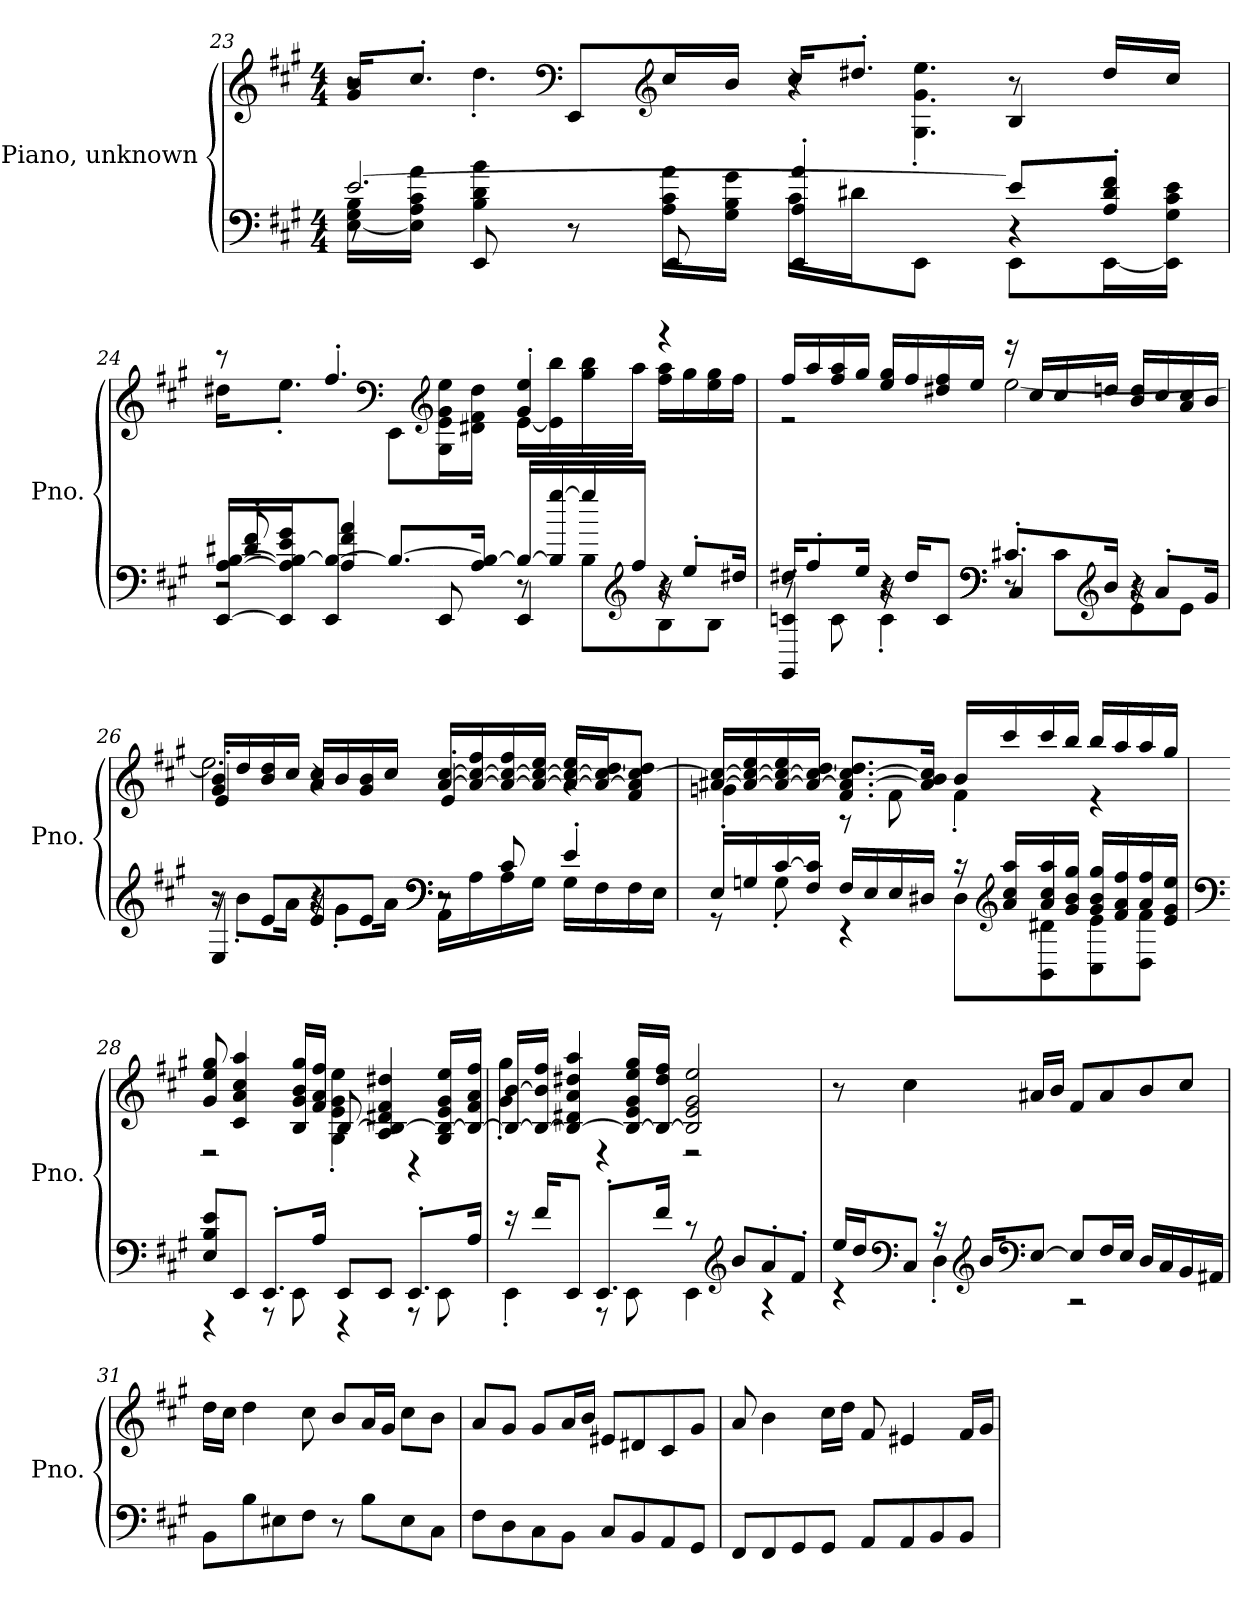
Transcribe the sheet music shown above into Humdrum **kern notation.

**kern	**kern
*part1	*part1
*staff2	*staff1
*I"Piano, unknown	*
*I'Pno.	*
!!LO:LB:g=z
*clefF4	*clefG2
*k[f#c#g#]	*k[f#c#g#]
*M4/4	*M4/4
=23	=23
*^	*^
*	*^	*	*^
[2.e/	[16E\ 16G#\ 16B\LL	8r	16g#/ 16b/KL	8r	2r
.	16E\] 16A\ 16c#\ 16a\JJ	.	8.cc#'/J	.	.
.	4B\ 4d\ 4b\	8EE/	.	4.dd'\	.
*	*	*	*clefF4	*	*
.	.	8r	8EE/L	.	.
*	*	*	*clefG2	*	*
.	16A\ 16c#\ 16a\LL	8EE/	16cc#/L	.	.
.	16G#\ 16B\ 16g#\JJ	.	16b/JJ	.	.
.	16c#\LL	4EE/' 4A/' 4a/'	16cc#/KL	8r	4r
.	16d#X\J	.	8.dd#X'/J	.	.
.	8EE\J	.	.	4.G#\' 4.g#\' 4.ee\'	.
8e/L]	8EE\L	4r	8r	.	4B/
8A/' 8d#/' 8f#/'J	[16EE\L	.	16dd#/LL	.	.
.	16EE\] 16G#\ 16c#\ 16e\JJ	.	16cc#/JJ	.	.
*	*	*	*	*v	*v
!!LO:LB:g=z
=24	=24	=24	=24	=24
[16EE/ [16A/ [16B/LL	2r	8d#X/' 8f#/'	8r	16dd#X\KL
16EE/] 16A/] 16B/_ 16e/ 16g#/J	.	.	.	8.ee'\J
8EE/ 8B/_J	.	4A/ 4f#/ 4a/	4.ff#'/	.
*	*	*	*clefF4	*
8.B/L_	.	.	.	8EE\L
*	*	*	*clefG2	*
.	.	8EE/	.	16G#\ 16e\ 16g#\ 16ee\L
16A/ 16B/_Jk	.	.	.	16d#X\ 16f#\ 16dd#\JJ
16B/LL_	8r	4EE/	4g#/' 4ee/'	[16e\LL
16B/] [16gg#/	.	.	.	16e\] 16bb\
16gg#/]	8B\L	.	.	16gg#\ 16bb\
*clefG2	*	*	*	*
16ff#/JJ	.	.	.	16aa\JJ
16r	8B\	4r	4r	16ff#\ 16aa\LL
8ee'/L	.	.	.	16gg#\
.	8B\J	.	.	16ee\ 16gg#\
16dd#X/Jk	.	.	.	16ff#\JJ
!!LO:LB:g=z	!!
=25	=25	=25	=25	=25
16dd#X/KL	8r	4GG#/' 4cn/'	16ff#/LL	2r
8ff#'/	.	.	16aa/	.
.	8c\	.	16ff#/ 16aa/	.
16ee/Jk	.	.	16gg#/JJ	.
16r	4c'\	4r	16ee/ 16gg#/LL	.
16dd#/KL	.	.	16ff#/	.
8c/J	.	.	16dd#X/ 16ff#/	.
.	.	.	16ee/JJ	.
*clefF4	*	*	*	*
8.c#X'/L	8r	4C#/	16r	[2ee\
.	.	.	16cc#/LL	.
.	8c#\L	.	16cc#/	.
*clefG2	*	*	*	*
16b/Jk	.	.	16ddn/JJ	.
16r	8e\	4r	16b/ 16dd/LL	.
8a'/L	.	.	16cc#/	.
.	8e\J	.	16a/ 16cc#/	.
16g#/Jk	.	.	16b/JJ	.
=26	=26	=26	=26	=26
*	*	*	*	*^
8r	16r	4E/	16g#/ 16b/LL	2.ee\]	4e'/
.	8b'\L	.	16dd/	.	.
8e/L	.	.	16b/ 16dd/	.	.
.	16a\Jk	.	16cc#/JJ	.	.
8e/	16r	4r	16a/ 16cc#/LL	.	4r
.	8g#'\L	.	16b/	.	.
8e/J	.	.	16g#/ 16b/	.	.
.	16a\Jk	.	16cc#/JJ	.	.
*clefF4	*	*	*	*	*
8r	16AA\LL	2r	[16a/ [16cc#/LL	.	4e'/
.	16A\	.	16a/_ 16cc#/_ 16ff#/	.	.
8c#/	16A\	.	16a/_ 16cc#/_ 16ff#/	.	.
.	16G#\JJ	.	16a/_ 16cc#/_ 16ee/JJ	.	.
4e'/	16G#\LL	.	16a/_ 16cc#/_ 16ee/LL	4r	4r
.	16F#\	.	16a/_ 16cc#/_ 16dd/J	.	.
.	16F#\	.	8f#/ 8a/] 8cc#/_ 8dd/J	.	.
.	16E\JJ	.	.	.	.
*	*v	*v	*	*	*
*	*	*	*v	*v
!!LO:LB:g=z
=27	=27	=27	=27
16E/LL	8r	[16a#X/ 16cc#/_LL	4gn'\
16Gn/	.	16a#/_ 16cc#/_ 16ee/	.
[16c#/	8G'\	16a#/_ 16cc#/_ 16ee/	.
16F#/ 16c#/]JJ	.	16a#/_ 16cc#/_ 16dd/JJ	.
16F#/LL	4r	8.f#/ 8.a#/_ 8.cc#/_ 8.dd/L	8r
16E/	.	.	.
16E/	.	.	8f#\
16D#X/JJ	.	16a#/] 16b/ 16cc#/]Jk	.
16r	8D#\L	16b/LL	4f#'\
*clefG2	*	*	*
16a/ 16cc#/ 16aa/LL	.	16ccc#/	.
16a/ 16cc#/ 16aa/	8BB\ 8d#X\	16ccc#/	.
16g#/ 16b/ 16gg#/JJ	.	16bb/JJ	.
16g#/ 16b/ 16gg#/LL	8C#\ 8e\	16bb/LL	4r
16f#/ 16a/ 16ff#/	.	16aa/	.
16a/ 16ff#/	8D#\ 8f#\J	16aa/	.
16e/ 16g#/ 16ee/JJ	.	16gg#/JJ	.
=28	=28	=28	=28
*clefF4	*	*	*
8E/ 8B/ 8e/L	4r	8g#/ 8ee/ 8gg#/	2r
8EE/J	.	4c#/ 4a/ 4cc#/ 4aa/	.
8.EE'/L	8r	.	.
.	8EE\	16B/ 16g#/ 16b/ 16gg#/LL	.
16A/Jk	.	16f#/ 16a/ 16ff#/JJ	.
8EE/L	4r	[8B/	4G#\' 4e\' 4g#\' 4ee\'
8EE/J	.	4A/ 4B/_ 4d#X/ 4f#/ 4dd#X/	.
8.EE'/L	8r	.	4r
.	8EE\	16G#/ 16B/_ 16e/ 16g#/ 16ee/LL	.
16A/Jk	.	16B/_ 16f#/ 16a/ 16ff#/JJ	.
!!LO:PB:g=z	!!
=29	=29	=29	=29
16r	4EE'\	16B/_ [16b/LL	4g#\' 4gg#\'
16f#/KL	.	16B/_ 16b/] 16ff#/JJ	.
8EE/J	.	4B/_ 4d#X/ 4a/ 4dd#X/ 4aa/	.
8.EE'/L	8r	.	4r
.	8EE\	16B/_ 16e/ 16g#/ 16ee/ 16gg#/LL	.
16f#/Jk	.	16B/_ 16dd#/ 16ff#/JJ	.
8r	4EE\	2B/] 2e/ 2g#/ 2ee/	2r
*clefG2	*	*	*
8b/L	.	.	.
8a'/	4r	.	.
8f#'/J	.	.	.
*	*	*v	*v
=30	=30	=30
16ee/LL	4r	8r
16dd/J	.	.
*clefF4	*	*
8C#/J	.	4cc#\
16r	4D'\	.
*clefG2	*	*
16b/KL	.	.
*clefF4	*	*
[8E/J	.	16a#X/LL
.	.	16b/JJ
8E/L]	2r	8f#/L
16F#/L	.	8a#/
16E/JJ	.	.
16D/LL	.	8b/
16C#/	.	.
16BB/	.	8cc#/J
16AA#X/JJ	.	.
*v	*v	*
!!LO:LB:g=z
=31	=31
8BB\L	16dd\LL
.	16cc#\JJ
8B\	4dd\
8E#X\	.
8F#\J	8cc#\
8r	8b/L
8B\L	16a/L
.	16g#/JJ
8E#\	8cc#\L
8C#\J	8b\J
=32	=32
8F#\L	8a/L
8D\	8g#/J
8C#\	8g#/L
8BB\J	16a/L
.	16b/JJ
8C#/L	8e#X/L
8BB/	8d#X/
8AA/	8c#/
8GG#/J	8g#/J
=33	=33
8FF#/L	8a/
8FF#/	4b\
8GG#/	.
8GG#/J	16cc#\LL
.	16dd\JJ
8AA/L	8f#/
8AA/	4e#X/
8BB/	.
8BB/J	16f#/LL
.	16g#/JJ
=	=
*-	*-
